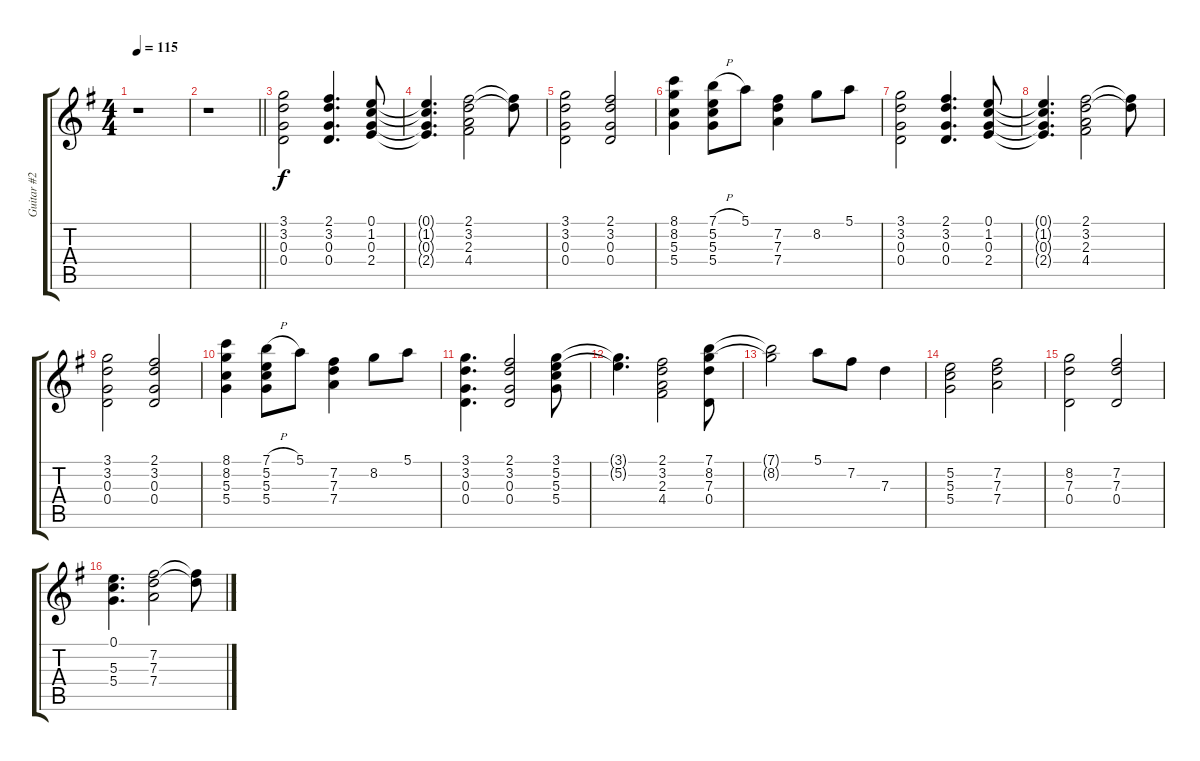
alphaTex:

\track ("Guitar #2" "Guitar #2") {instrument acousticguitarnylon}
\staff {score tabs}
\tuning (E4 B3 G3 D3 A2 E2) {hide}
\ts (4 4)
\tempo 115
\clef g2
\ks g
r.1{dy f instrument acousticguitarnylon} |
\barLineRight lightlight
r.1 |
(3.1 3.2 0.3 0.4).2 (2.1 3.2 0.3 0.4).4{d} (0.1 1.2 0.3 2.4).8 |
(0.1{t} 1.2{t} 0.3{t} 2.4{t}).4{d} (2.1 3.2 2.3 4.4).2 (2.1{t} 3.2{t}).8 |
(3.1 3.2 0.3 0.4).2 (2.1 3.2 0.3 0.4).2 |
(8.1 8.2 5.3 5.4).4 (7.1{h} 5.2 5.3 5.4).8 5.1.8 (7.2 7.3 7.4).4 8.2.8 5.1.8 |
(3.1 3.2 0.3 0.4).2 (2.1 3.2 0.3 0.4).4{d} (0.1 1.2 0.3 2.4).8 |
(0.1{t} 1.2{t} 0.3{t} 2.4{t}).4{d} (2.1 3.2 2.3 4.4).2 (2.1{t} 3.2{t}).8 |
(3.1 3.2 0.3 0.4).2 (2.1 3.2 0.3 0.4).2 |
(8.1 8.2 5.3 5.4).4 (7.1{h} 5.2 5.3 5.4).8 5.1.8 (7.2 7.3 7.4).4 8.2.8 5.1.8 |
(3.1 3.2 0.3 0.4).4{d} (2.1 3.2 0.3 0.4).2 (3.1 5.2 5.3 5.4).8 |
(3.1{t} 5.2{t}).4{d} (2.1 3.2 2.3 4.4).2 (7.1 8.2 7.3 0.4).8 |
(7.1{t} 8.2{t}).2 5.1.8 7.2.8 7.3.4 |
(5.2 5.3 5.4).2 (7.2 7.3 7.4).2 |
(8.2 7.3 0.4).2 (7.2 7.3 0.4).2 |
(0.1 5.3 5.4).4{d} (7.2 7.3 7.4).2 (7.2{t} 7.3{t}).8
